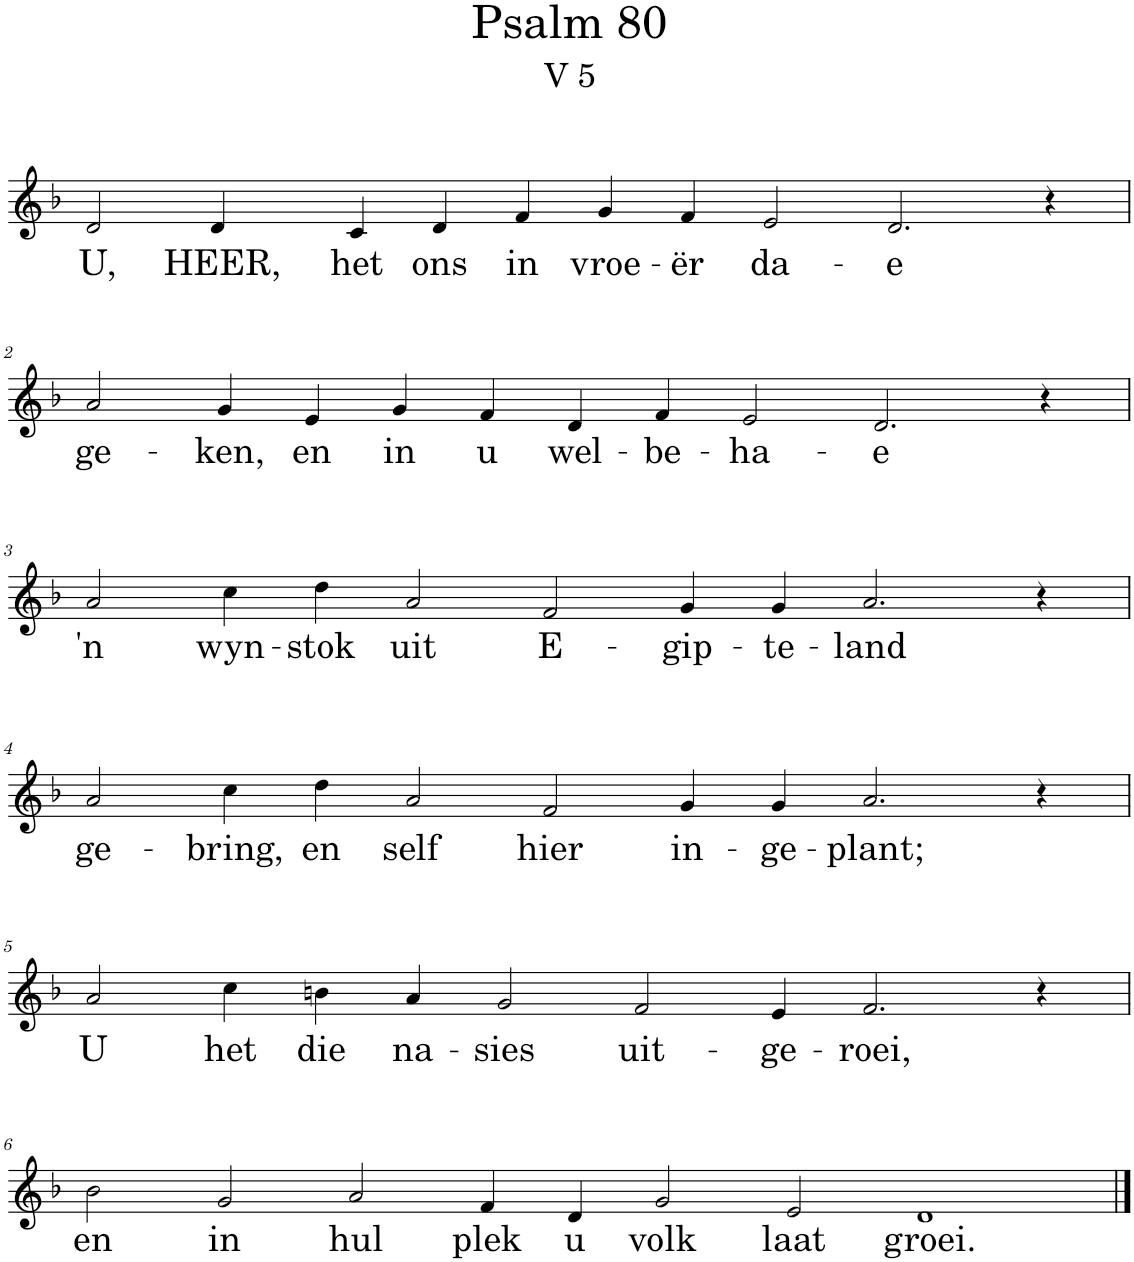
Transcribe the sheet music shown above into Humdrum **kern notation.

**kern	**text
*part1	*part1
*staff1	*staff1
*I"Pipe Organ	*
*I'Org.	*
*clefG2	*
*k[b-]	*
*M14/4	*
=1	=1
!	!LO:LY:b
2d/	U,
!	!LO:LY:b
4d/	HEER,
!	!LO:LY:b
4c/	het
!	!LO:LY:b
4d/	ons
!	!LO:LY:b
4f/	in
!	!LO:LY:b
4g/	vroe-
!	!LO:LY:b
4f/	-ër
!	!LO:LY:b
2e/	da-
!	!LO:LY:b
2.d/	-e
4r	.
!!LO:LB:g=z
=2	=2
!	!LO:LY:b
2a/	ge-
!	!LO:LY:b
4g/	-ken,
!	!LO:LY:b
4e/	en
!	!LO:LY:b
4g/	in
!	!LO:LY:b
4f/	u
!	!LO:LY:b
4d/	wel-
!	!LO:LY:b
4f/	-be-
!	!LO:LY:b
2e/	-ha-
!	!LO:LY:b
2.d/	-e
4r	.
!!LO:LB:g=z
=3	=3
!	!LO:LY:b
2a/	'n
!	!LO:LY:b
4cc\	wyn-
!	!LO:LY:b
4dd\	-stok
!	!LO:LY:b
2a/	uit
!	!LO:LY:b
2f/	E-
!	!LO:LY:b
4g/	-gip-
!	!LO:LY:b
4g/	-te-
!	!LO:LY:b
2.a/	-land
4r	.
!!LO:LB:g=z
=4	=4
!	!LO:LY:b
2a/	ge-
!	!LO:LY:b
4cc\	-bring,
!	!LO:LY:b
4dd\	en
!	!LO:LY:b
2a/	self
!	!LO:LY:b
2f/	hier
!	!LO:LY:b
4g/	in-
!	!LO:LY:b
4g/	-ge-
!	!LO:LY:b
2.a/	-plant;
4r	.
!!LO:LB:g=z
=5	=5
!	!LO:LY:b
2a/	U
!	!LO:LY:b
4cc\	het
!	!LO:LY:b
4bn\	die
!	!LO:LY:b
4a/	na-
!	!LO:LY:b
2g/	-sies
!	!LO:LY:b
2f/	uit-
!	!LO:LY:b
4e/	-ge-
!	!LO:LY:b
2.f/	-roei,
4r	.
!!LO:LB:g=z
=6	=6
*M16/4	*
!	!LO:LY:b
2b-\	en
!	!LO:LY:b
2g/	in
!	!LO:LY:b
2a/	hul
!	!LO:LY:b
4f/	plek
!	!LO:LY:b
4d/	u
!	!LO:LY:b
2g/	volk
!	!LO:LY:b
2e/	laat
!	!LO:LY:b
1d	groei.
==	==
*-	*-
